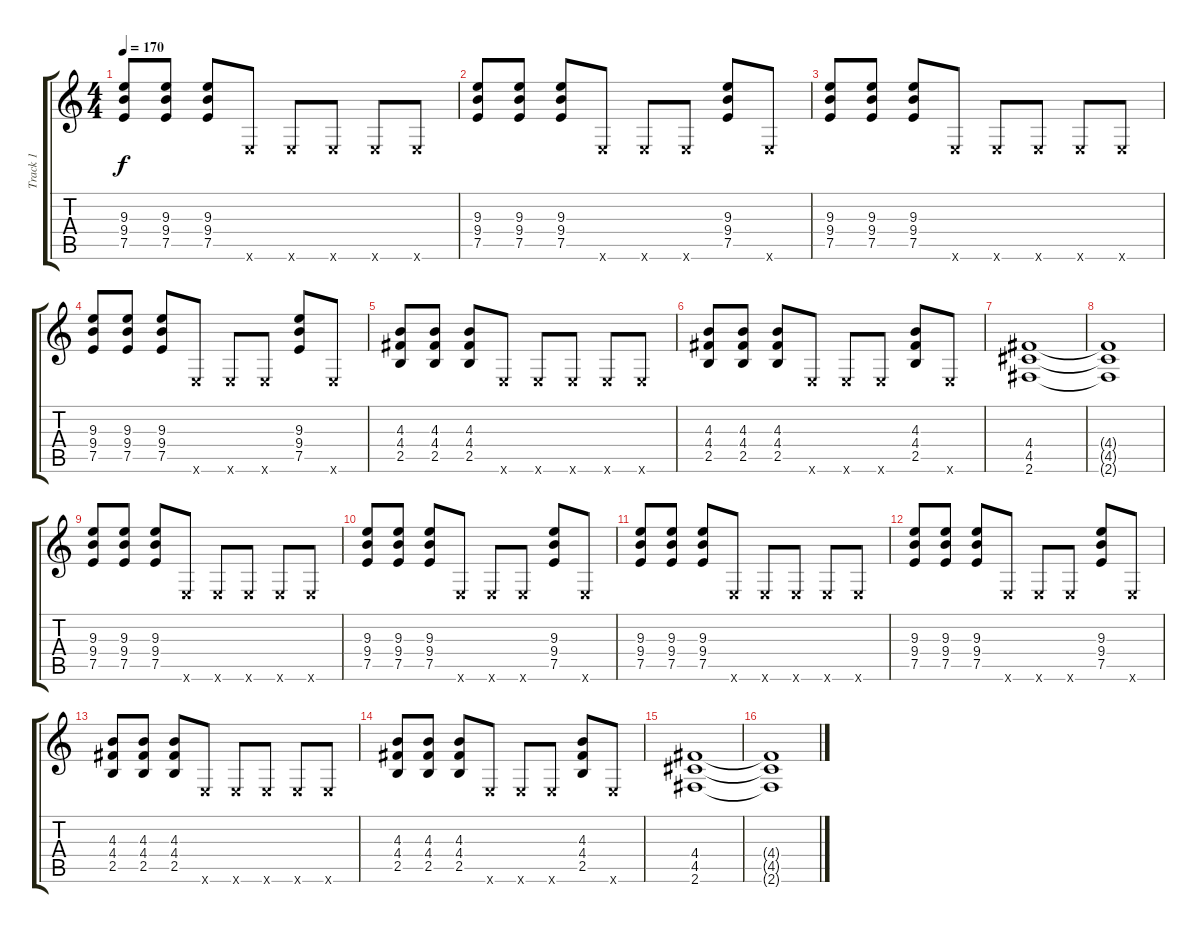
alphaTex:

\track ("Track 1" "Track 1") {instrument distortionguitar}
\staff {score tabs}
\tuning (E4 B3 G3 D3 A2 E2) {hide}
\ts (4 4)
\tempo 170
\clef g2
\ks c
(9.3 9.4 7.5).8{dy f} (9.3 9.4 7.5).8 (9.3 9.4 7.5).8 0.6{x}.8 0.6{x}.8 0.6{x}.8 0.6{x}.8 0.6{x}.8 |
(9.3 9.4 7.5).8 (9.3 9.4 7.5).8 (9.3 9.4 7.5).8 0.6{x}.8 0.6{x}.8 0.6{x}.8 (9.3 9.4 7.5).8 0.6{x}.8 |
(9.3 9.4 7.5).8 (9.3 9.4 7.5).8 (9.3 9.4 7.5).8 0.6{x}.8 0.6{x}.8 0.6{x}.8 0.6{x}.8 0.6{x}.8 |
(9.3 9.4 7.5).8 (9.3 9.4 7.5).8 (9.3 9.4 7.5).8 0.6{x}.8 0.6{x}.8 0.6{x}.8 (9.3 9.4 7.5).8 0.6{x}.8 |
(4.3 4.4 2.5).8 (4.3 4.4 2.5).8 (4.3 4.4 2.5).8 0.6{x}.8 0.6{x}.8 0.6{x}.8 0.6{x}.8 0.6{x}.8 |
(4.3 4.4 2.5).8 (4.3 4.4 2.5).8 (4.3 4.4 2.5).8 0.6{x}.8 0.6{x}.8 0.6{x}.8 (4.3 4.4 2.5).8 0.6{x}.8 |
(4.4 4.5 2.6).1 |
(4.4{t} 4.5{t} 2.6{t}).1 |
(9.3 9.4 7.5).8 (9.3 9.4 7.5).8 (9.3 9.4 7.5).8 0.6{x}.8 0.6{x}.8 0.6{x}.8 0.6{x}.8 0.6{x}.8 |
(9.3 9.4 7.5).8 (9.3 9.4 7.5).8 (9.3 9.4 7.5).8 0.6{x}.8 0.6{x}.8 0.6{x}.8 (9.3 9.4 7.5).8 0.6{x}.8 |
(9.3 9.4 7.5).8 (9.3 9.4 7.5).8 (9.3 9.4 7.5).8 0.6{x}.8 0.6{x}.8 0.6{x}.8 0.6{x}.8 0.6{x}.8 |
(9.3 9.4 7.5).8 (9.3 9.4 7.5).8 (9.3 9.4 7.5).8 0.6{x}.8 0.6{x}.8 0.6{x}.8 (9.3 9.4 7.5).8 0.6{x}.8 |
(4.3 4.4 2.5).8 (4.3 4.4 2.5).8 (4.3 4.4 2.5).8 0.6{x}.8 0.6{x}.8 0.6{x}.8 0.6{x}.8 0.6{x}.8 |
(4.3 4.4 2.5).8 (4.3 4.4 2.5).8 (4.3 4.4 2.5).8 0.6{x}.8 0.6{x}.8 0.6{x}.8 (4.3 4.4 2.5).8 0.6{x}.8 |
(4.4 4.5 2.6).1 |
(4.4{t} 4.5{t} 2.6{t}).1
